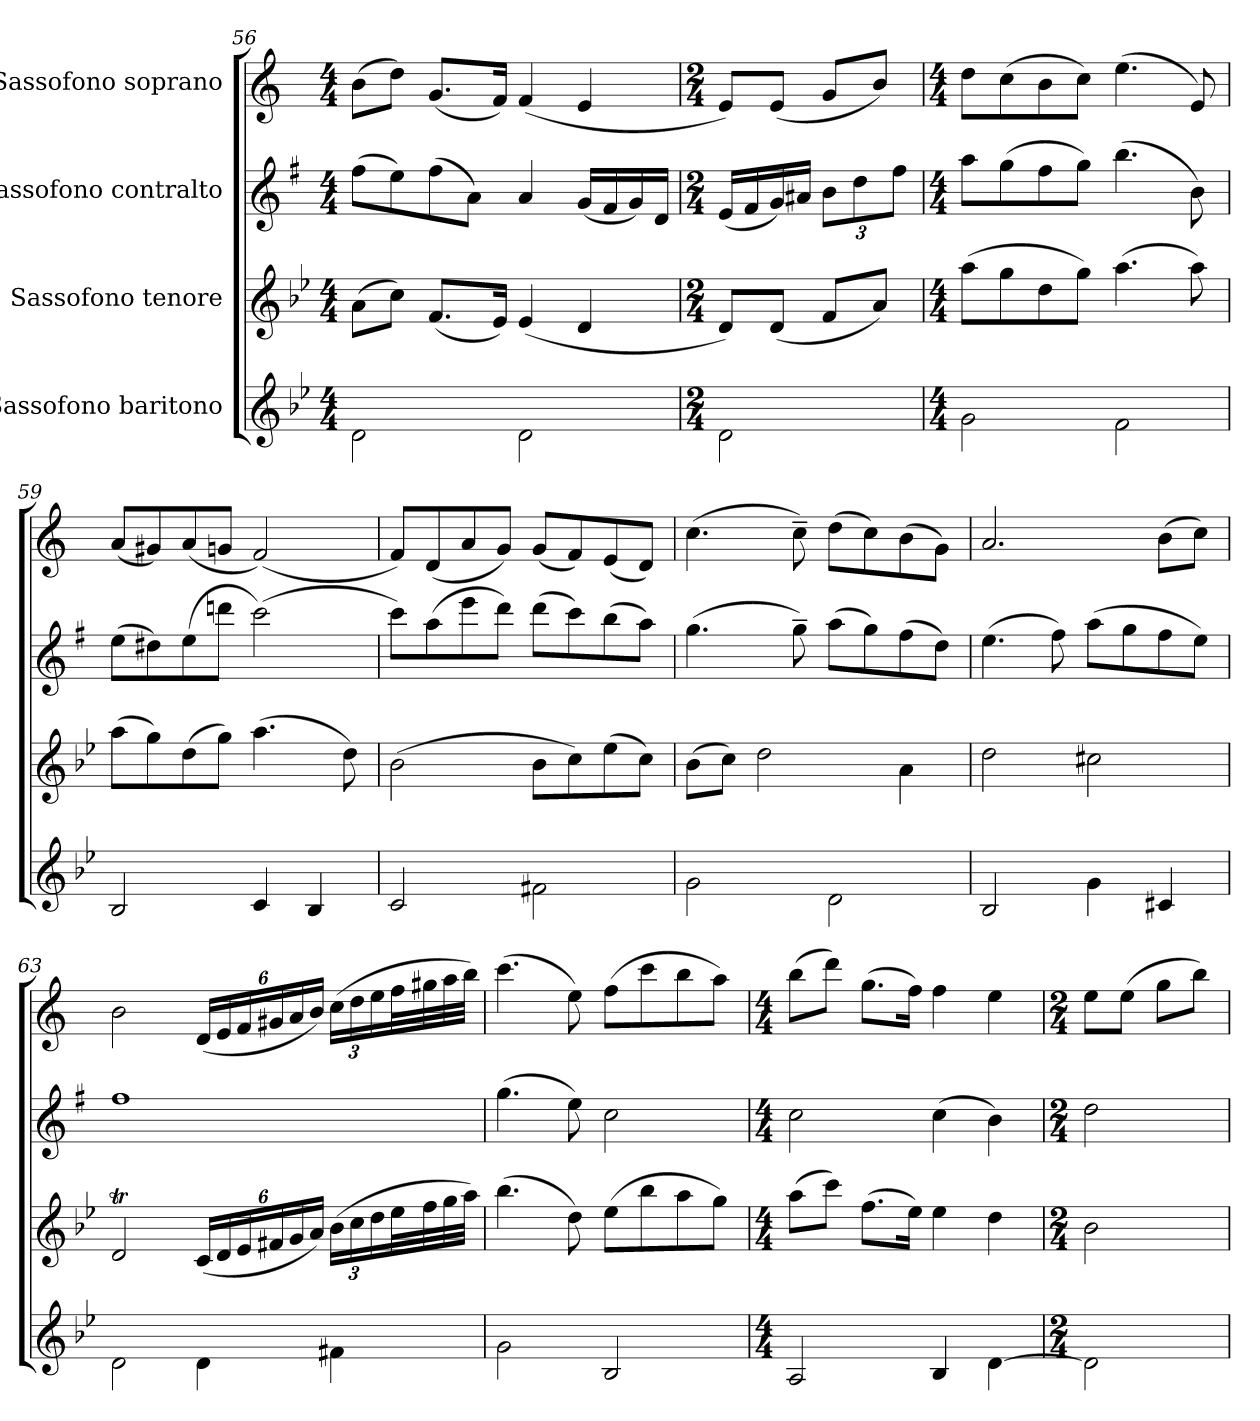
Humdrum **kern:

**kern	**kern	**kern	**kern
*part4	*part3	*part2	*part1
*staff4	*staff3	*staff2	*staff1
*I"Sassofono baritono	*I"Sassofono tenore	*I"Sassofono contralto	*I"Sassofono soprano
*clefG2	*clefG2	*clefG2	*clefG2
*ITrd12c21	*ITrd8c14	*ITrd5c9	*ITrd1c2
*k[b-e-]	*k[b-e-]	*k[b-e-]	*k[b-e-]
*M4/4	*M4/4	*M4/4	*M4/4
=56	=56	=56	=56
2D\	(>8A\L	(>8a\L	(>8a\L
.	8c\J)	8g\)	8cc\J)
.	(<8.F/L	(>8a\	(<8.f/L
.	.	8c\J)	.
.	16E-/Jk)	.	16e-/Jk)
2D\	(<4E-/	4c/	(<4e-/
.	4D/	(<16B-/LL	4d/
.	.	16A/	.
.	.	16B-/)	.
.	.	16F/JJ	.
!!LO:LB:g=z
=57	=57	=57	=57
*M2/4	*M2/4	*M2/4	*M2/4
2D\	8D/L)	(<16G/LL	8d/L)
.	.	16A/	.
.	(<8D/J	16B-/)	(<8d/J
.	.	16c#X/JJ	.
*	*	*Xbrackettup	*
.	8F/L	12d\L	8f/L
.	.	12f\	.
.	8A/J)	.	8a/J)
.	.	12a\J	.
=58	=58	=58	=58
*M4/4	*M4/4	*M4/4	*M4/4
2G\	(>8a\L	8cc\L	8cc\L
.	8g\	(>8b-\	(>8b-\
.	8d\	8a\	8a\
.	8g\J)	8b-\J)	8b-\J)
2F\	(>4.a\	(>4.dd\	(>4.dd\
.	8a\)	8d\)	8d/)
=59	=59	=59	=59
2BB-/	(>8a\L	(>8g\L	(<8g/L
.	8g\)	8f#X\)	8f#X/)
.	(>8d\	(>8g\	(<8g/
.	8g\J)	8ffn\J	8fn/J
4C/	(>4.a\	(>2ee-\)	(<2e-/)
4BB-/	.	.	.
.	8d\)	.	.
!!LO:PB:g=z
=60	=60	=60	=60
2C/	(>2B-\	8ee-\L)	8e-/L)
.	.	(>8cc\	(<8c/
.	.	8gg\	8g/
.	.	8ff\J)	8f/J)
2F#X\	8B-\L	(>8ff\L	(<8f/L
.	8c\)	8ee-\)	8e-/)
.	(>8e-\	(>8dd\	(<8d/
.	8c\J)	8cc\J)	8c/J)
=61	=61	=61	=61
2G\	(>8B-\L	(>4.b-\	(>4.b-\
.	8c\J)	.	.
.	2d\	.	.
.	.	8b-~\)	8b-~\)
2D\	.	(>8cc\L	(>8cc\L
.	.	8b-\)	8b-\)
.	4A\	(>8a\	(>8a\
.	.	8f\J)	8f\J)
=62	=62	=62	=62
2BB-/	2d\	(>4.g\	2.g/
.	.	8a\)	.
4G\	2c#X\	(>8cc\L	.
.	.	8b-\	.
4C#X/	.	8a\	(>8a\L
.	.	8g\J)	8b-\J)
!!LO:LB:g=z
=63	=63	=63	=63
2D\	2Dt/	1a	2a\
*	*Xbrackettup	*	*Xbrackettup
4D\	(<24C/LL	.	(<24c/LL
.	24D/	.	24d/
.	24E-/	.	24e-/
.	24F#X/	.	24f#X/
.	24G/	.	24g/
.	24A/JJ)	.	24a/JJ)
4F#X\	(>24B-\LL	.	(>24b-\LL
.	24c\	.	24cc\
.	24d\	.	24dd\
.	32e-\L	.	32ee-\L
.	32f\	.	32ff#X\
.	32g\	.	32gg\
.	32aTTT\JJJ)	.	32aa\JJJ)
=64	=64	=64	=64
2G\	(>4.b-\	(>4.b-\	(>4.bb-\
.	8d\)	8g\)	8dd\)
2BB-/	(>8e-\L	2e-\	(>8ee-\L
.	8b-\	.	8bb-\
.	8a\	.	8aa\
.	8g\J)	.	8gg\J)
=65	=65	=65	=65
*M4/4	*M4/4	*M4/4	*M4/4
2AA/	(>8a\L	2e-\	(>8aa\L
.	8cc\J)	.	8ccc\J)
.	(>8.f\L	.	(>8.ff\L
.	16e-\Jk)	.	16ee-\Jk)
4BB-/	4e-\	(>4e-\	4ee-\
[4D\	4d\	4d\)	4dd\
!!LO:PB:g=z
=66	=66	=66	=66
*M2/4	*M2/4	*M2/4	*M2/4
2D\]	2B-\	2f\	8dd\L
.	.	.	(>8dd\J
.	.	.	8ff\L
.	.	.	8aa\J)
=	=	=	=
*-	*-	*-	*-
